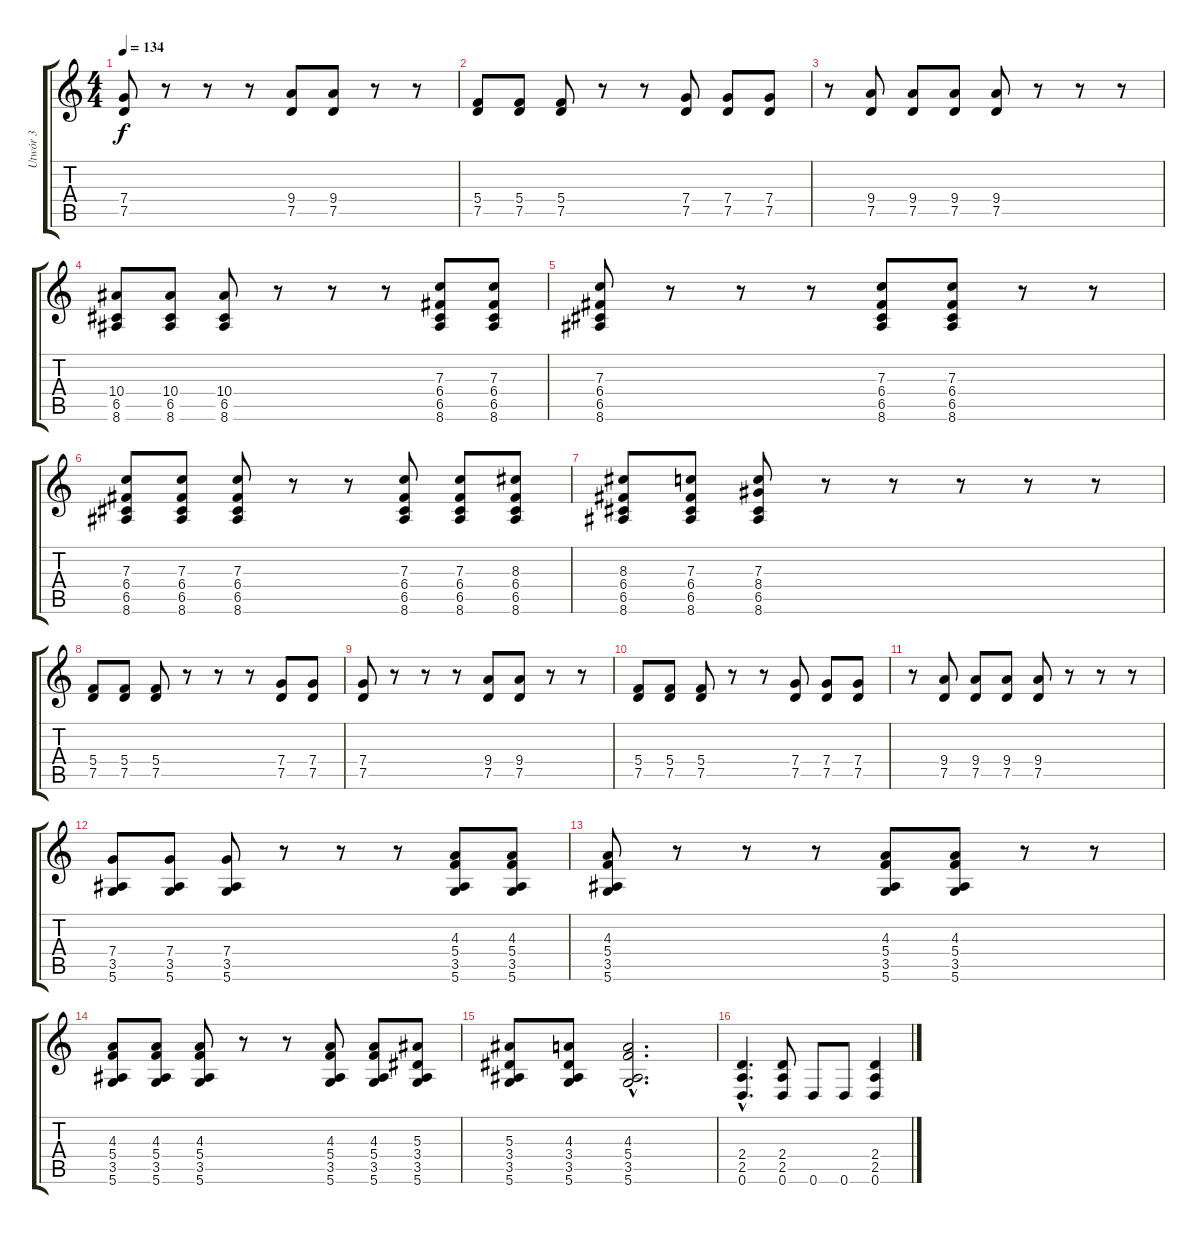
\track ("Utwór 3" "Utwór 3") {instrument distortionguitar}
\staff {score tabs}
\tuning (D4 A3 F3 C3 G2 D2) {hide}
\ts (4 4)
\tempo 134
\clef g2
\ks c
(7.4 7.5).8{dy f} r.8 r.8 r.8 (9.4 7.5).8 (9.4 7.5).8 r.8 r.8 |
(5.4 7.5).8 (5.4 7.5).8 (5.4 7.5).8 r.8 r.8 (7.4 7.5).8 (7.4 7.5).8 (7.4 7.5).8 |
r.8 (9.4 7.5).8 (9.4 7.5).8 (9.4 7.5).8 (9.4 7.5).8 r.8 r.8 r.8 |
(10.4 6.5 8.6).8 (10.4 6.5 8.6).8 (10.4 6.5 8.6).8 r.8 r.8 r.8 (7.3 6.4 6.5 8.6).8 (7.3 6.4 6.5 8.6).8 |
(7.3 6.4 6.5 8.6).8 r.8 r.8 r.8 (7.3 6.4 6.5 8.6).8 (7.3 6.4 6.5 8.6).8 r.8 r.8 |
(7.3 6.4 6.5 8.6).8 (7.3 6.4 6.5 8.6).8 (7.3 6.4 6.5 8.6).8 r.8 r.8 (7.3 6.4 6.5 8.6).8 (7.3 6.4 6.5 8.6).8 (8.3 6.4 6.5 8.6).8 |
(8.3 6.4 6.5 8.6).8 (7.3 6.4 6.5 8.6).8 (7.3 8.4 6.5 8.6).8 r.8 r.8 r.8 r.8 r.8 |
(5.4 7.5).8 (5.4 7.5).8 (5.4 7.5).8 r.8 r.8 r.8 (7.4 7.5).8 (7.4 7.5).8 |
(7.4 7.5).8 r.8 r.8 r.8 (9.4 7.5).8 (9.4 7.5).8 r.8 r.8 |
(5.4 7.5).8 (5.4 7.5).8 (5.4 7.5).8 r.8 r.8 (7.4 7.5).8 (7.4 7.5).8 (7.4 7.5).8 |
r.8 (9.4 7.5).8 (9.4 7.5).8 (9.4 7.5).8 (9.4 7.5).8 r.8 r.8 r.8 |
(7.4 3.5 5.6).8 (7.4 3.5 5.6).8 (7.4 3.5 5.6).8 r.8 r.8 r.8 (4.3 5.4 3.5 5.6).8 (4.3 5.4 3.5 5.6).8 |
(4.3 5.4 3.5 5.6).8 r.8 r.8 r.8 (4.3 5.4 3.5 5.6).8 (4.3 5.4 3.5 5.6).8 r.8 r.8 |
(4.3 5.4 3.5 5.6).8 (4.3 5.4 3.5 5.6).8 (4.3 5.4 3.5 5.6).8 r.8 r.8 (4.3 5.4 3.5 5.6).8 (4.3 5.4 3.5 5.6).8 (5.3 3.4 3.5 5.6).8 |
(5.3 3.4 3.5 5.6).8 (4.3 3.4 3.5 5.6).8 (4.3{hac} 5.4{hac} 3.5{hac} 5.6{hac}).2{d} |
(2.4{hac} 2.5{hac} 0.6{hac}).4{d} (2.4 2.5 0.6).8 0.6.8 0.6.8 (2.4 2.5 0.6).4
